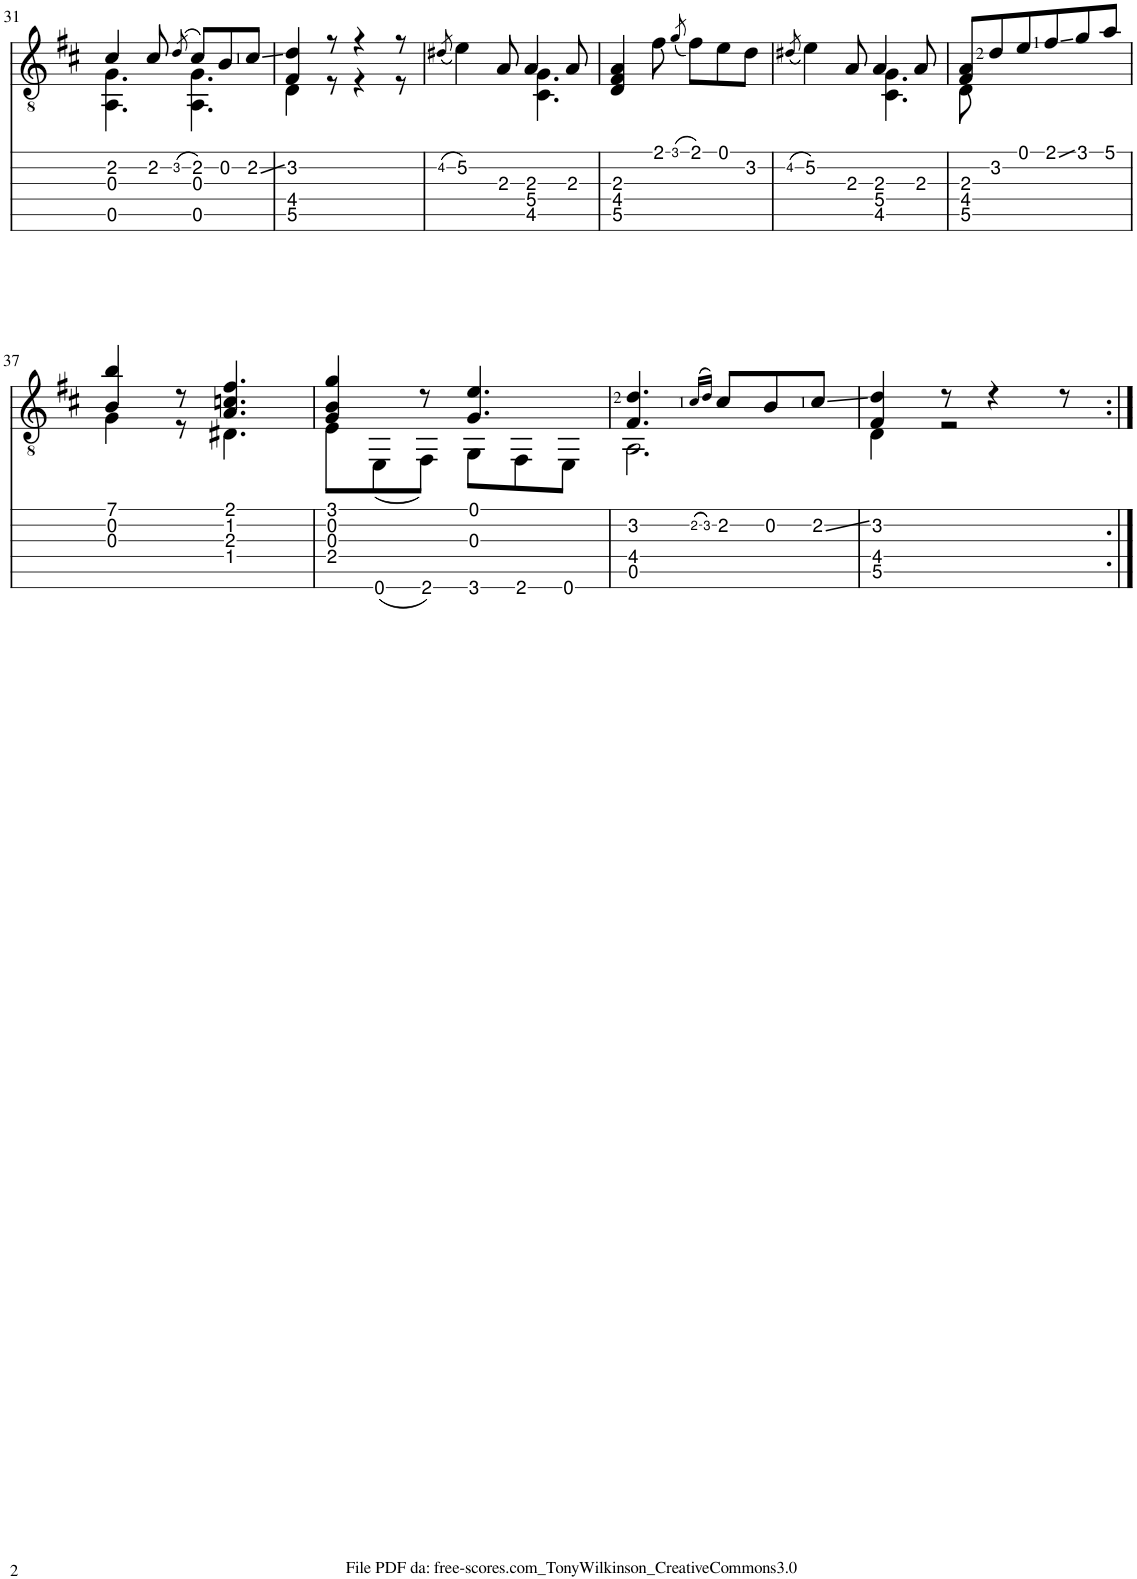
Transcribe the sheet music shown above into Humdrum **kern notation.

**kern	**kern
*part1	*part1
*staff2	*staff1
*I"Guitar	*
*I'Guit.	*
!!LO:PB:g=z
*	*clefGv2
*k[f#c#]	*k[f#c#]
*M6/8	*M6/8
=31	=31
*^	*^
4c#	4.AA 4.G	4c#/	4.AA\ 4.G\
8c#	.	8c#/	.
qd	.	(8qd/	.
8c#L	4.AA 4.G	8c#/L)	4.AA\ 4.G\
8B	.	8B/	.
8c#J	.	8c#/J	.
=32	=32	=32	=32
4F# 4d	4D	4F#/ 4d/	4D\
8r	8r	8r	8r
4r	4r	4r	4r
8r	8r	8r	8r
=33	=33	=33	=33
qd#X	.	(8qd#X/	.
4e	4.ryy	4e\)	4.ryy
8A	.	8A/	.
4A	4.C# 4.G	4A/	4.C#\ 4.G\
8A	.	8A/	.
*v	*v	*	*
*	*v	*v
=34	=34
4D 4F# 4A	4D/ 4F#/ 4A/
8f#	8f#\
qg	(8qg/
8f#L	8f#\L)
8e	8e\
8dJ	8d\J
=35	=35
qd#X	(8qd#X/
*^	*^
4e	4.ryy	4e\)	4.ryy
8A	.	8A/	.
4A	4.C# 4.G	4A/	4.C#\ 4.G\
8A	.	8A/	.
=36	=36	=36	=36
8F#\ 8A\L	8D	8F#/ 8A/L	8D\
8d	2ryy	8d/	2ryy
8eJ	.	8e/	.
8f#L	.	8f#/	.
8g	.	8g/	.
8aJ	8ryy	8a/J	8ryy
!!LO:LB:g=z	!!
=37	=37	=37	=37
4B 4b	4G	4B/ 4b/	4G\
8r	8r	8r	8r
4.A 4.cn 4.f#	4.D#X	4.A/ 4.cn/ 4.f#/	4.D#X\
=38	=38	=38	=38
4G 4B 4g	8EL	4G/ 4B/ 4g/	8E\L
.	8EE	.	(8EE\
8r	8FF#J	8r	8FF#\J)
4.G 4.e	8GGL	4.G/ 4.e/	8GG\L
.	8FF#	.	8FF#\
.	8EEJ	.	8EE\J
=39	=39	=39	=39
4.F# 4.d	2.AA	4.F#/ 4.d/	2.AA\
qc#	.	(16qc#/LL	.
qd	.	16qd/JJ)	.
8c#L	.	8c#/L	.
8B	.	8B/	.
8c#J	.	8c#/J	.
=40	=40	=40	=40
4F# 4d	4D	4F#/ 4d/	4D\
8r	2r	8r	2r
4r	.	4r	.
8r	.	8r	.
*v	*v	*	*
*	*v	*v
=:|!	=:|!
*-	*-
